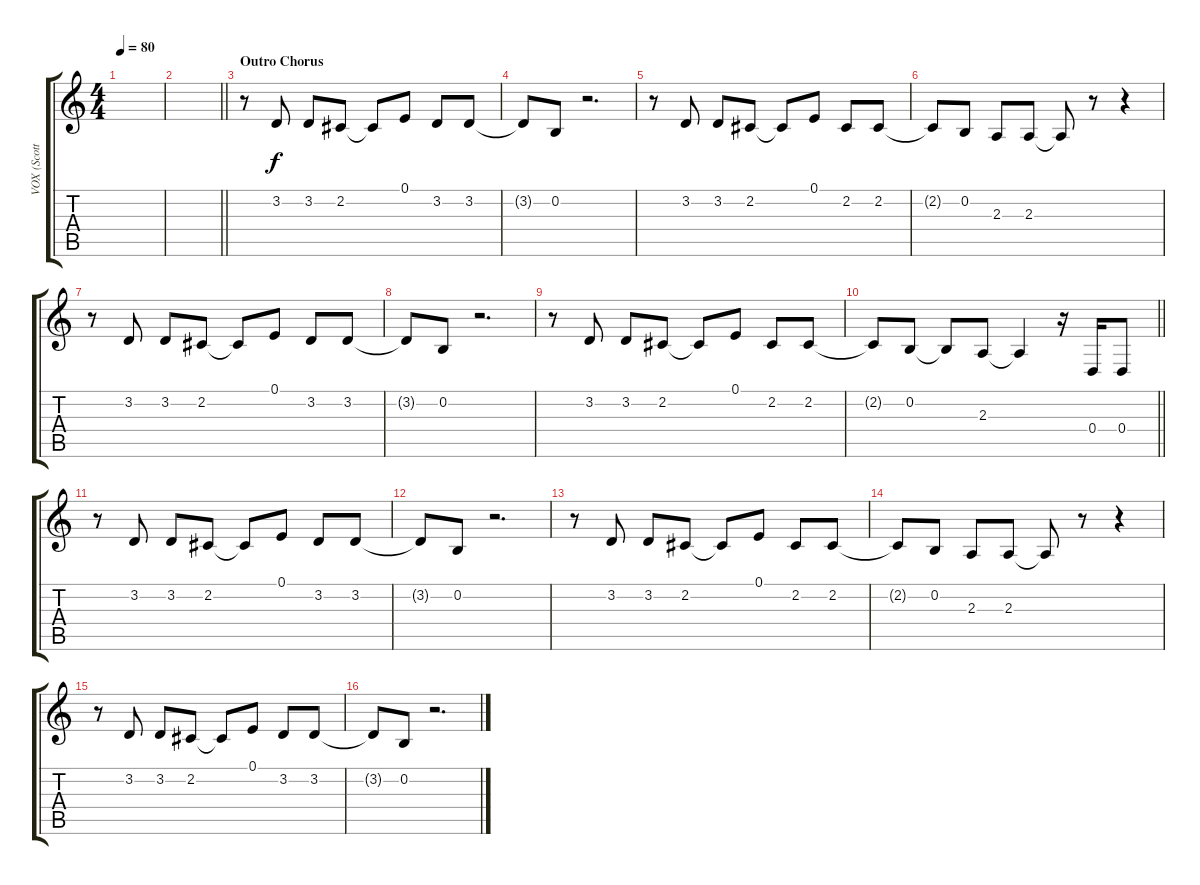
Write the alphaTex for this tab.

\track ("VOX (Scott Stapp)" "VOX (Scott") {instrument tenorsax}
\staff {score tabs}
\tuning (E4 B3 G3 D3 A2 D2) {hide}
\ts (4 4)
\tempo 80
\clef g2
\ks c
|
\barLineRight lightlight
|
\section ("" "Outro Chorus")
r.8 3.2.8 3.2.8 2.2.8 2.2{t}.8 0.1.8 3.2.8 3.2.8 |
3.2{t}.8 0.2.8 r.2{d} |
r.8 3.2.8 3.2.8 2.2.8 2.2{t}.8 0.1.8 2.2.8 2.2.8 |
2.2{t}.8 0.2.8 2.3.8 2.3.8 2.3{t}.8 r.8 r.4 |
r.8 3.2.8 3.2.8 2.2.8 2.2{t}.8 0.1.8 3.2.8 3.2.8 |
3.2{t}.8 0.2.8 r.2{d} |
r.8 3.2.8 3.2.8 2.2.8 2.2{t}.8 0.1.8 2.2.8 2.2.8 |
\barLineRight lightlight
2.2{t}.8 0.2.8 0.2{t}.8 2.3.8 2.3{t}.4 r.16 0.4.16 0.4.8 |
r.8 3.2.8 3.2.8 2.2.8 2.2{t}.8 0.1.8 3.2.8 3.2.8 |
3.2{t}.8 0.2.8 r.2{d} |
r.8 3.2.8 3.2.8 2.2.8 2.2{t}.8 0.1.8 2.2.8 2.2.8 |
2.2{t}.8 0.2.8 2.3.8 2.3.8 2.3{t}.8 r.8 r.4 |
r.8 3.2.8 3.2.8 2.2.8 2.2{t}.8 0.1.8 3.2.8 3.2.8 |
3.2{t}.8 0.2.8 r.2{d}
